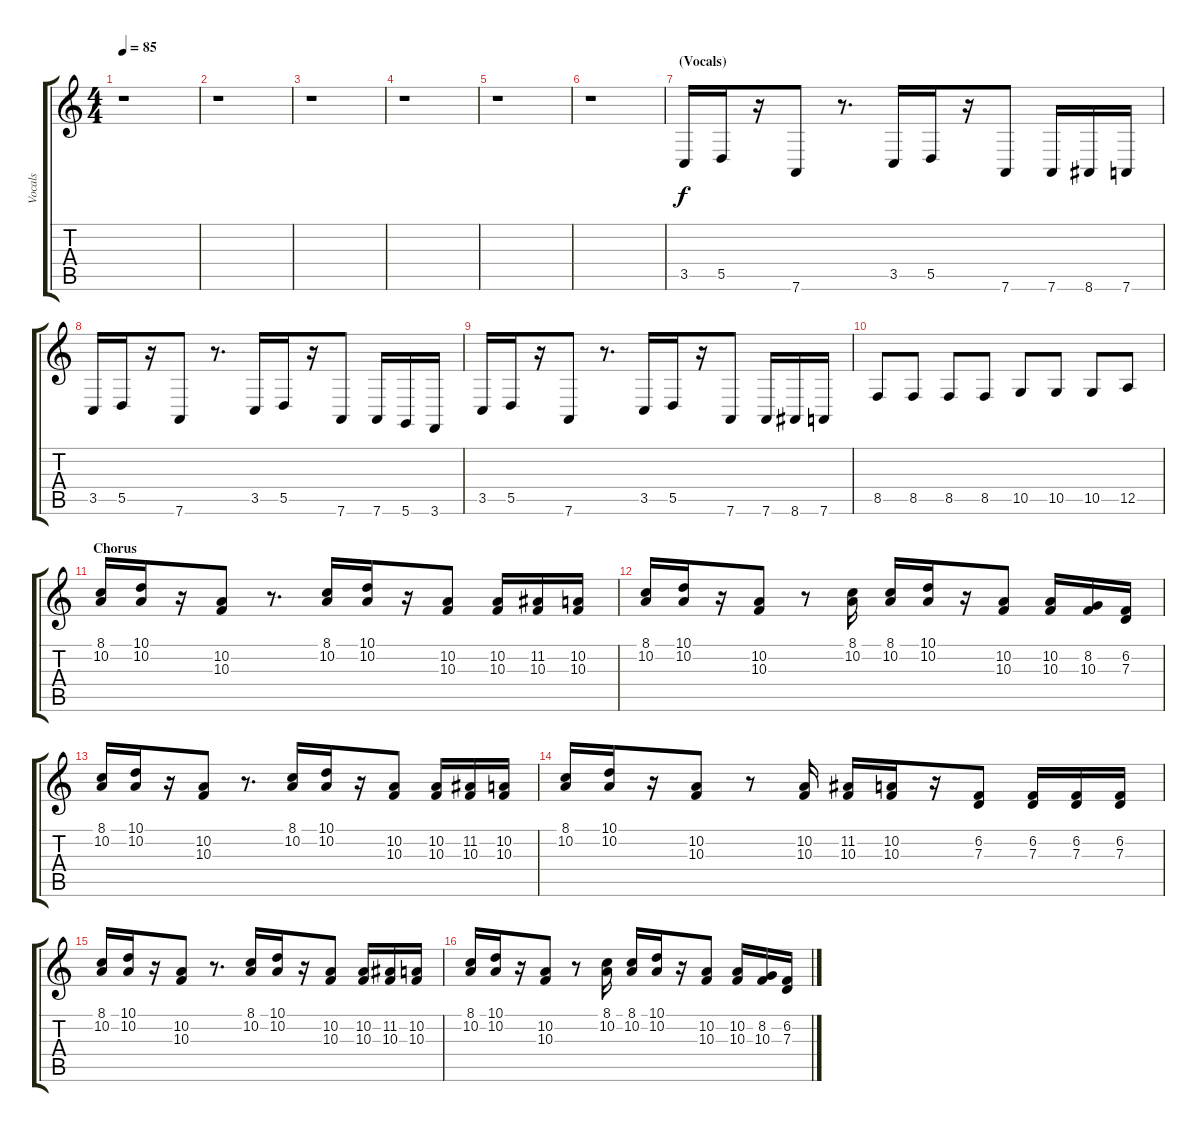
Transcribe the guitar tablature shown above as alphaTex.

\track ("Vocals" "Vocals") {instrument lead8bassandlead}
\staff {score tabs}
\tuning (E4 B3 G3 D3 A2 D2) {hide}
\ts (4 4)
\tempo 85
\clef g2
\ks c
r.1{dy f} |
r.1 |
r.1 |
r.1 |
r.1 |
r.1 |
\section ("" "(Vocals)")
3.5.16 5.5.16 r.16 7.6.8 r.8{d} 3.5.16 5.5.16 r.16 7.6.8 7.6.16 8.6.16 7.6.16 |
3.5.16 5.5.16 r.16 7.6.8 r.8{d} 3.5.16 5.5.16 r.16 7.6.8 7.6.16 5.6.16 3.6.16 |
3.5.16 5.5.16 r.16 7.6.8 r.8{d} 3.5.16 5.5.16 r.16 7.6.8 7.6.16 8.6.16 7.6.16 |
8.5.8 8.5.8 8.5.8 8.5.8 10.5.8 10.5.8 10.5.8 12.5.8 |
\section ("" "Chorus")
(8.1 10.2).16 (10.1 10.2).16 r.16 (10.2 10.3).8 r.8{d} (8.1 10.2).16 (10.1 10.2).16 r.16 (10.2 10.3).8 (10.2 10.3).16 (11.2 10.3).16 (10.2 10.3).16 |
(8.1 10.2).16 (10.1 10.2).16 r.16 (10.2 10.3).8 r.8 (8.1 10.2).16 (8.1 10.2).16 (10.1 10.2).16 r.16 (10.2 10.3).8 (10.2 10.3).16 (8.2 10.3).16 (6.2 7.3).16 |
(8.1 10.2).16 (10.1 10.2).16 r.16 (10.2 10.3).8 r.8{d} (8.1 10.2).16 (10.1 10.2).16 r.16 (10.2 10.3).8 (10.2 10.3).16 (11.2 10.3).16 (10.2 10.3).16 |
(8.1 10.2).16 (10.1 10.2).16 r.16 (10.2 10.3).8 r.8 (10.2 10.3).16 (11.2 10.3).16 (10.2 10.3).16 r.16 (6.2 7.3).8 (6.2 7.3).16 (6.2 7.3).16 (6.2 7.3).16 |
(8.1 10.2).16 (10.1 10.2).16 r.16 (10.2 10.3).8 r.8{d} (8.1 10.2).16 (10.1 10.2).16 r.16 (10.2 10.3).8 (10.2 10.3).16 (11.2 10.3).16 (10.2 10.3).16 |
(8.1 10.2).16 (10.1 10.2).16 r.16 (10.2 10.3).8 r.8 (8.1 10.2).16 (8.1 10.2).16 (10.1 10.2).16 r.16 (10.2 10.3).8 (10.2 10.3).16 (8.2 10.3).16 (6.2 7.3).16
